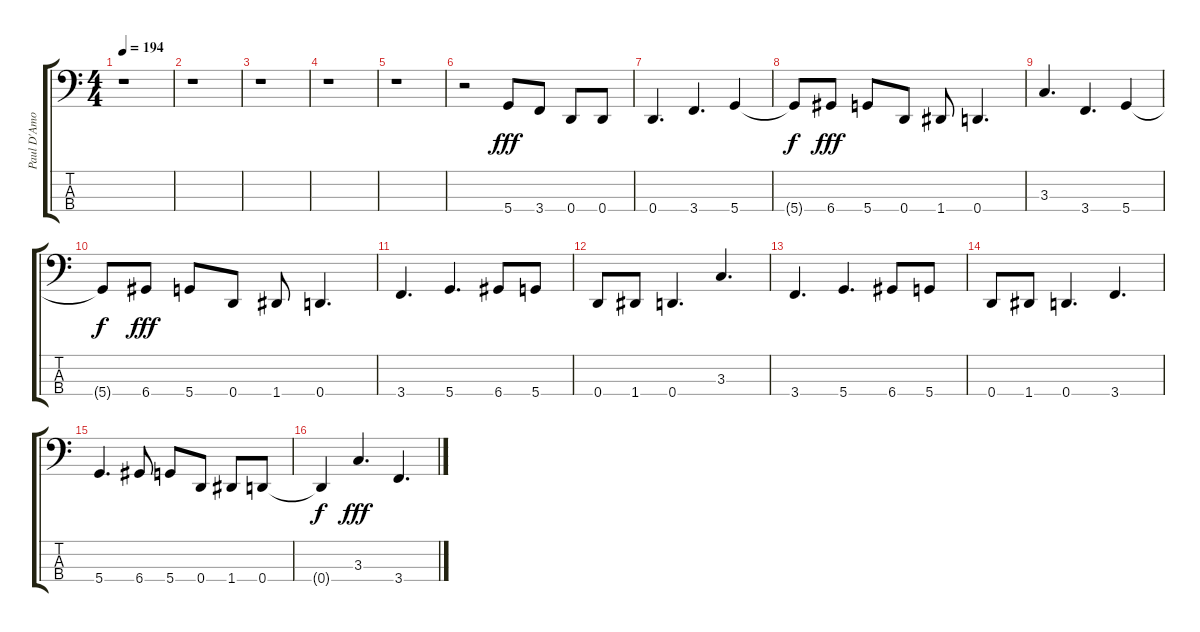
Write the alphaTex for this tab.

\track ("Paul D'Amour" "Paul D'Amo") {instrument slapbass1}
\staff {score tabs}
\tuning (G2 D2 A1 D1) {hide}
\ts (4 4)
\tempo 194
\clef f4
\ks c
r.1{dy fff} |
r.1 |
r.1 |
r.1 |
r.1 |
r.2 5.4.8 3.4.8 0.4.8 0.4.8 |
0.4.4{d} 3.4.4{d} 5.4.4 |
5.4{t}.8{dy f} 6.4.8{dy fff} 5.4.8 0.4.8 1.4.8 0.4.4{d} |
3.3.4{d} 3.4.4{d} 5.4.4 |
5.4{t}.8{dy f} 6.4.8{dy fff} 5.4.8 0.4.8 1.4.8 0.4.4{d} |
3.4.4{d} 5.4.4{d} 6.4.8 5.4.8 |
0.4.8 1.4.8 0.4.4{d} 3.3.4{d} |
3.4.4{d} 5.4.4{d} 6.4.8 5.4.8 |
0.4.8 1.4.8 0.4.4{d} 3.4.4{d} |
5.4.4{d} 6.4.8 5.4.8 0.4.8 1.4.8 0.4.8 |
0.4{t}.4{dy f} 3.3.4{d dy fff} 3.4.4{d}
